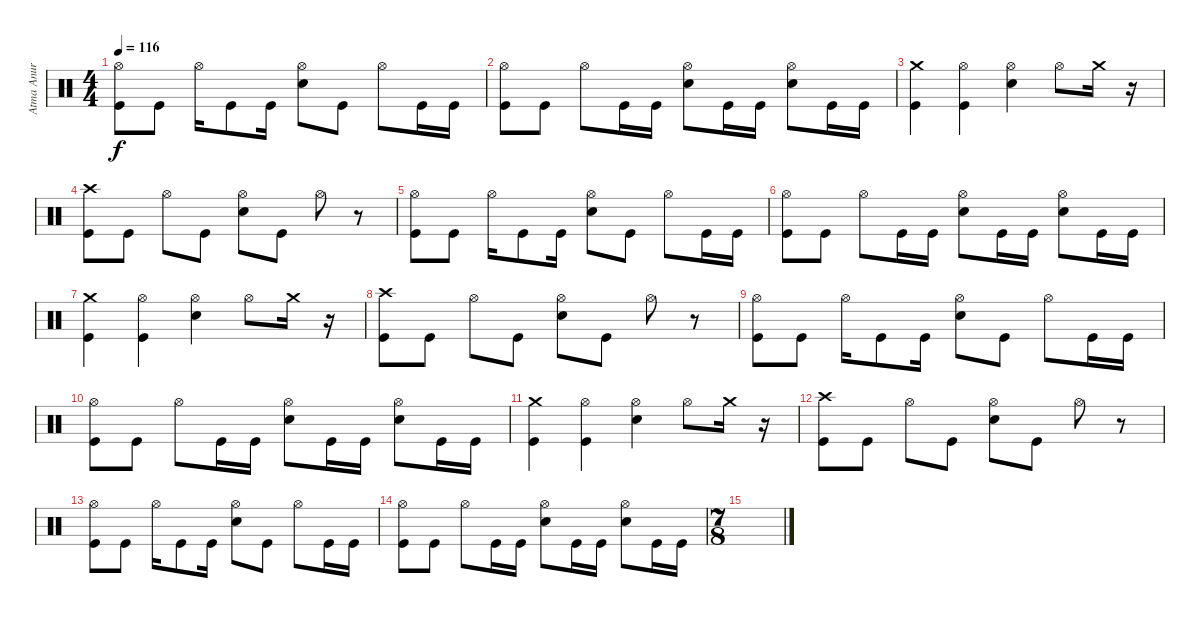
\track ("Atma Anur" "Atma Anur") {instrument percussion}
\staff {score}
\articulation defaults
\ts (4 4)
\tempo 116
\clef neutral
\ks c
("Hi-Hat (open)" "Kick (hit)").8{dy f} "Kick (hit)".8 "Hi-Hat (open)".16 "Kick (hit)".8 "Kick (hit)".16 ("Hi-Hat (open)" "Electric Snare (hit)").8 "Kick (hit)".8 "Hi-Hat (open)".8 "Kick (hit)".16 "Kick (hit)".16 |
("Hi-Hat (open)" "Kick (hit)").8 "Kick (hit)".8 "Hi-Hat (open)".8 "Kick (hit)".16 "Kick (hit)".16 ("Hi-Hat (open)" "Electric Snare (hit)").8 "Kick (hit)".16 "Kick (hit)".16 ("Electric Snare (hit)" "Hi-Hat (open)").8 "Kick (hit)".16 "Kick (hit)".16 |
("Crash medium (hit)" "Kick (hit)").4 ("Hi-Hat (open)" "Kick (hit)").4 ("Hi-Hat (open)" "Electric Snare (hit)").4 "Hi-Hat (open)".8 "Crash medium (hit)".16 r.16 |
("Crash high (hit)" "Kick (hit)").8 "Kick (hit)".8 "Hi-Hat (open)".8 "Kick (hit)".8 ("Hi-Hat (open)" "Electric Snare (hit)").8 "Kick (hit)".8 "Hi-Hat (open)".8 r.8 |
("Hi-Hat (open)" "Kick (hit)").8 "Kick (hit)".8 "Hi-Hat (open)".16 "Kick (hit)".8 "Kick (hit)".16 ("Hi-Hat (open)" "Electric Snare (hit)").8 "Kick (hit)".8 "Hi-Hat (open)".8 "Kick (hit)".16 "Kick (hit)".16 |
("Hi-Hat (open)" "Kick (hit)").8 "Kick (hit)".8 "Hi-Hat (open)".8 "Kick (hit)".16 "Kick (hit)".16 ("Hi-Hat (open)" "Electric Snare (hit)").8 "Kick (hit)".16 "Kick (hit)".16 ("Electric Snare (hit)" "Hi-Hat (open)").8 "Kick (hit)".16 "Kick (hit)".16 |
("Crash medium (hit)" "Kick (hit)").4 ("Hi-Hat (open)" "Kick (hit)").4 ("Hi-Hat (open)" "Electric Snare (hit)").4 "Hi-Hat (open)".8 "Crash medium (hit)".16 r.16 |
("Crash high (hit)" "Kick (hit)").8 "Kick (hit)".8 "Hi-Hat (open)".8 "Kick (hit)".8 ("Hi-Hat (open)" "Electric Snare (hit)").8 "Kick (hit)".8 "Hi-Hat (open)".8 r.8 |
("Hi-Hat (open)" "Kick (hit)").8 "Kick (hit)".8 "Hi-Hat (open)".16 "Kick (hit)".8 "Kick (hit)".16 ("Hi-Hat (open)" "Electric Snare (hit)").8 "Kick (hit)".8 "Hi-Hat (open)".8 "Kick (hit)".16 "Kick (hit)".16 |
("Hi-Hat (open)" "Kick (hit)").8 "Kick (hit)".8 "Hi-Hat (open)".8 "Kick (hit)".16 "Kick (hit)".16 ("Hi-Hat (open)" "Electric Snare (hit)").8 "Kick (hit)".16 "Kick (hit)".16 ("Electric Snare (hit)" "Hi-Hat (open)").8 "Kick (hit)".16 "Kick (hit)".16 |
("Crash medium (hit)" "Kick (hit)").4 ("Hi-Hat (open)" "Kick (hit)").4 ("Hi-Hat (open)" "Electric Snare (hit)").4 "Hi-Hat (open)".8 "Crash medium (hit)".16 r.16 |
("Crash high (hit)" "Kick (hit)").8 "Kick (hit)".8 "Hi-Hat (open)".8 "Kick (hit)".8 ("Hi-Hat (open)" "Electric Snare (hit)").8 "Kick (hit)".8 "Hi-Hat (open)".8 r.8 |
("Hi-Hat (open)" "Kick (hit)").8 "Kick (hit)".8 "Hi-Hat (open)".16 "Kick (hit)".8 "Kick (hit)".16 ("Hi-Hat (open)" "Electric Snare (hit)").8 "Kick (hit)".8 "Hi-Hat (open)".8 "Kick (hit)".16 "Kick (hit)".16 |
("Hi-Hat (open)" "Kick (hit)").8 "Kick (hit)".8 "Hi-Hat (open)".8 "Kick (hit)".16 "Kick (hit)".16 ("Hi-Hat (open)" "Electric Snare (hit)").8 "Kick (hit)".16 "Kick (hit)".16 ("Electric Snare (hit)" "Hi-Hat (open)").8 "Kick (hit)".16 "Kick (hit)".16 |
\ts (7 8)
